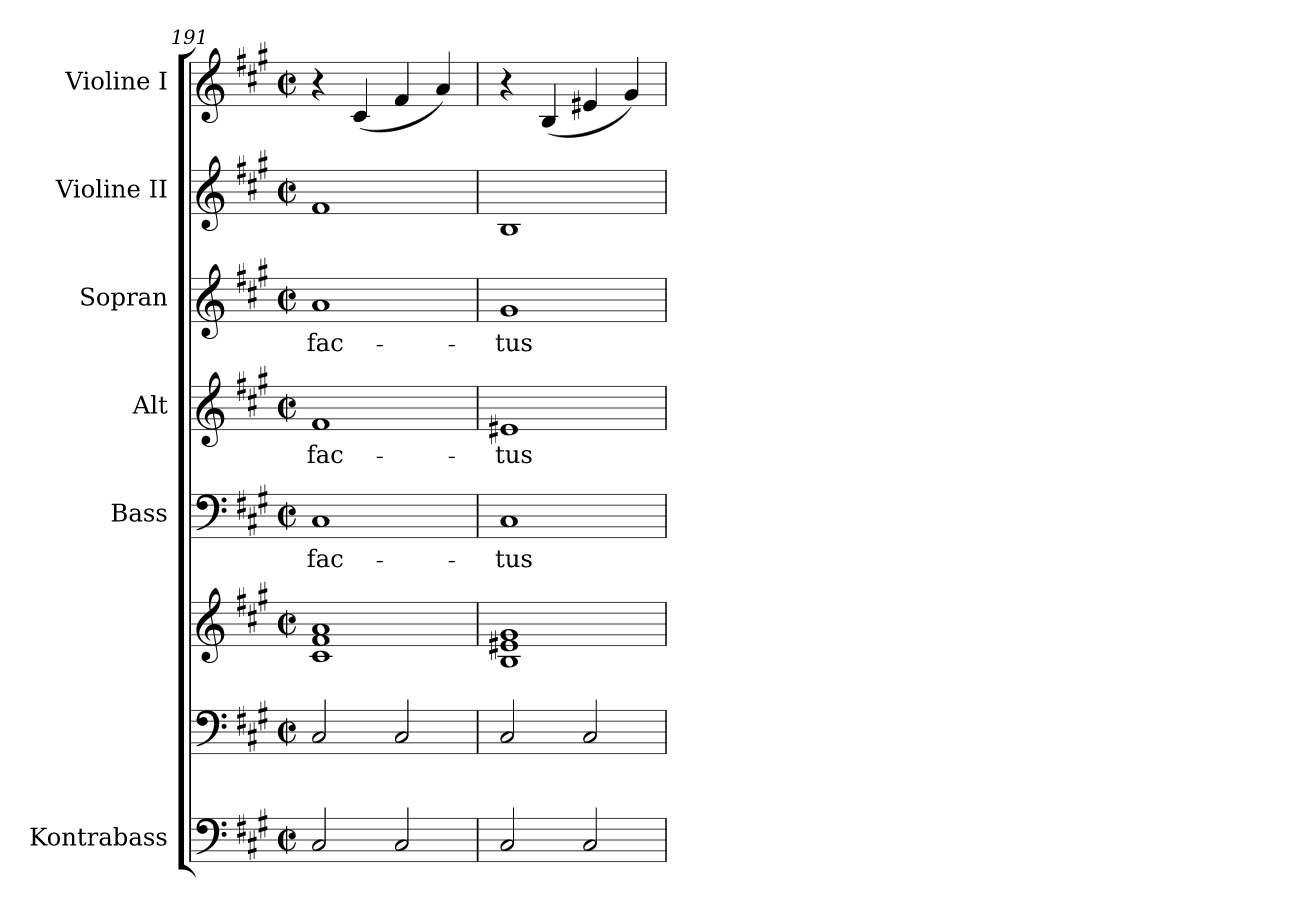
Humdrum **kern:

**kern	**kern	**kern	**kern	**text	**kern	**text	**kern	**text	**kern	**kern
*part7	*part6	*part6	*part5	*part5	*part4	*part4	*part3	*part3	*part2	*part1
*staff8	*staff7	*staff6	*staff5	*staff5	*staff4	*staff4	*staff3	*staff3	*staff2	*staff1
*I"Kontrabass	*	*	*I"Bass	*	*I"Alt	*	*I"Sopran	*	*I"Violine II	*I"Violine I
*I'Kb.	*	*	*I'B.	*	*I'A.	*	*I'S.	*	*I'Vl. II	*I'Vl. I
*clefF4	*clefF4	*clefG2	*clefF4	*	*clefG2	*	*clefG2	*	*clefG2	*clefG2
*ITrd7c12	*	*	*	*	*	*	*	*	*	*
*k[f#c#g#]	*k[f#c#g#]	*k[f#c#g#]	*k[f#c#g#]	*	*k[f#c#g#]	*	*k[f#c#g#]	*	*k[f#c#g#]	*k[f#c#g#]
*A:	*A:	*A:	*A:	*	*A:	*	*A:	*	*A:	*A:
*M2/2	*M2/2	*M2/2	*M2/2	*	*M2/2	*	*M2/2	*	*M2/2	*M2/2
*met(c|)	*met(c|)	*met(c|)	*met(c|)	*	*met(c|)	*	*met(c|)	*	*met(c|)	*met(c|)
=191	=191	=191	=191	=191	=191	=191	=191	=191	=191	=191
!	!	!	!	!LO:LY:b	!	!LO:LY:b	!	!LO:LY:b	!	!
2CC#/	2C#/	1c# 1f# 1a	1C#	fac-	1f#	fac-	1a	fac-	1f#	4r
.	.	.	.	.	.	.	.	.	.	(<4c#/
2CC#/	2C#/	.	.	.	.	.	.	.	.	4f#/
.	.	.	.	.	.	.	.	.	.	4a/)
=192	=192	=192	=192	=192	=192	=192	=192	=192	=192	=192
!	!	!	!	!LO:LY:b	!	!LO:LY:b	!	!LO:LY:b	!	!
2CC#/	2C#/	1B 1e#X 1g#	1C#	-tus	1e#X	-tus	1g#	-tus	1B	4r
.	.	.	.	.	.	.	.	.	.	(<4B/
2CC#/	2C#/	.	.	.	.	.	.	.	.	4e#X/
.	.	.	.	.	.	.	.	.	.	4g#/)
=	=	=	=	=	=	=	=	=	=	=
*-	*-	*-	*-	*-	*-	*-	*-	*-	*-	*-
